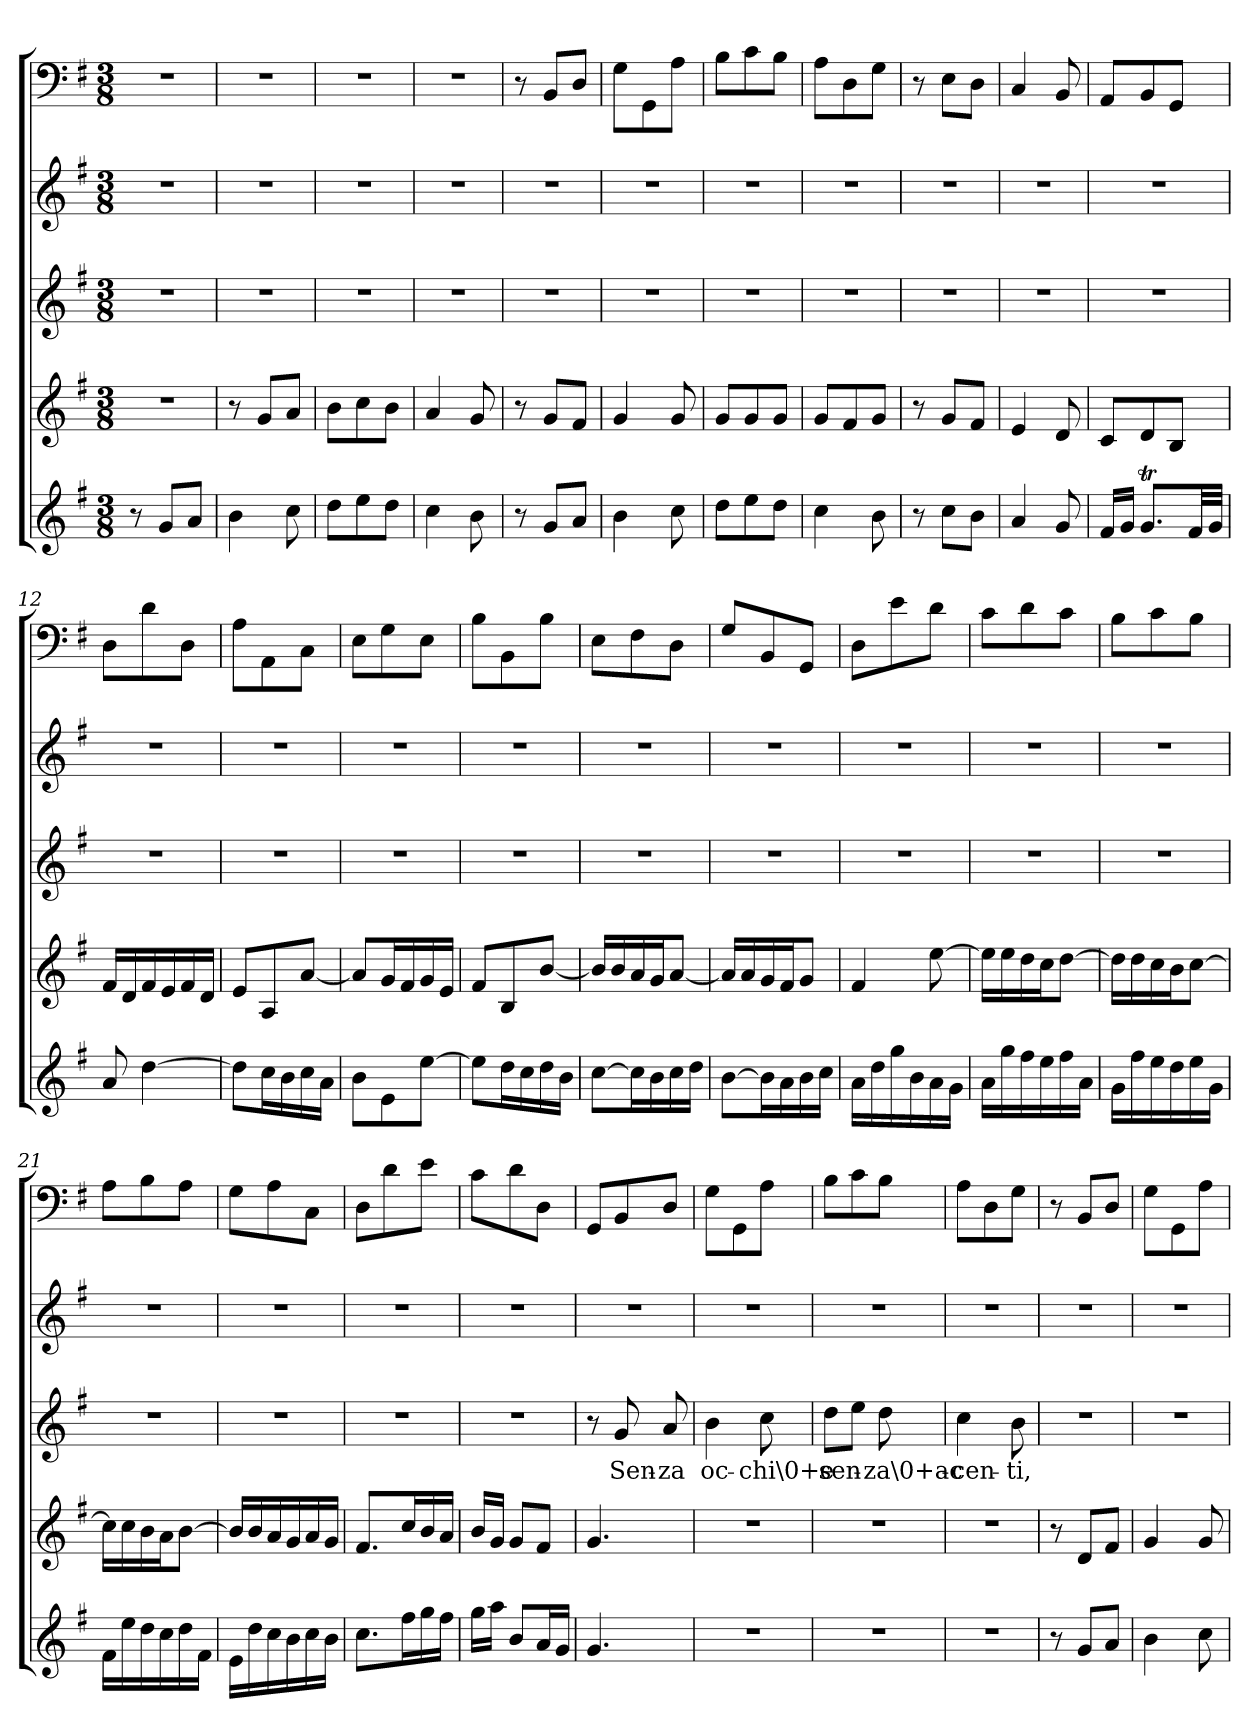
**kern	**kern	**kern	**text	**kern	**kern
*part5	*part4	*part3	*part3	*part2	*part1
*staff5	*staff4	*staff3	*staff3	*staff2	*staff1
*clefG2	*clefG2	*clefG2	*	*clefG2	*clefF4
*k[f#]	*k[f#]	*k[f#]	*	*k[f#]	*k[f#]
*G:	*G:	*G:	*	*G:	*G:
*M3/8	*M3/8	*M3/8	*	*M3/8	*M3/8
=1	=1	=1	=1	=1	=1
8r	4.r	4.r	.	4.r	4.r
8g/L	.	.	.	.	.
8a/J	.	.	.	.	.
=2	=2	=2	=2	=2	=2
4b\	8r	4.r	.	4.r	4.r
.	8g/L	.	.	.	.
8cc\	8a/J	.	.	.	.
=3	=3	=3	=3	=3	=3
8dd\L	8b\L	4.r	.	4.r	4.r
8ee\	8cc\	.	.	.	.
8dd\J	8b\J	.	.	.	.
=4	=4	=4	=4	=4	=4
4cc\	4a/	4.r	.	4.r	4.r
8b\	8g/	.	.	.	.
=5	=5	=5	=5	=5	=5
8r	8r	4.r	.	4.r	8r
8g/L	8g/L	.	.	.	8BB/L
8a/J	8f#/J	.	.	.	8D/J
=6	=6	=6	=6	=6	=6
4b\	4g/	4.r	.	4.r	8G\L
.	.	.	.	.	8GG\
8cc\	8g/	.	.	.	8A\J
=7	=7	=7	=7	=7	=7
8dd\L	8g/L	4.r	.	4.r	8B\L
8ee\	8g/	.	.	.	8c\
8dd\J	8g/J	.	.	.	8B\J
=8	=8	=8	=8	=8	=8
4cc\	8g/L	4.r	.	4.r	8A\L
.	8f#/	.	.	.	8D\
8b\	8g/J	.	.	.	8G\J
=9	=9	=9	=9	=9	=9
8r	8r	4.r	.	4.r	8r
8cc\L	8g/L	.	.	.	8E\L
8b\J	8f#/J	.	.	.	8D\J
=10	=10	=10	=10	=10	=10
4a/	4e/	4.r	.	4.r	4C/
8g/	8d/	.	.	.	8BB/
=11	=11	=11	=11	=11	=11
16f#/LL	8c/L	4.r	.	4.r	8AA/L
16g/JJ	.	.	.	.	.
8.gT/L	8d/	.	.	.	8BB/
.	8B/J	.	.	.	8GG/J
32f#/LL	.	.	.	.	.
32g/JJJ	.	.	.	.	.
=12	=12	=12	=12	=12	=12
8a/	16f#/LL	4.r	.	4.r	8D\L
.	16d/	.	.	.	.
[4dd\	16f#/	.	.	.	8d\
.	16e/	.	.	.	.
.	16f#/	.	.	.	8D\J
.	16d/JJ	.	.	.	.
=13	=13	=13	=13	=13	=13
8dd\L]	8e/L	4.r	.	4.r	8A\L
16cc\L	8A/	.	.	.	8AA\
16b\	.	.	.	.	.
16cc\	[8a/J	.	.	.	8C\J
16a\JJ	.	.	.	.	.
=14	=14	=14	=14	=14	=14
8b\L	8a/L]	4.r	.	4.r	8E\L
8e\	16g/L	.	.	.	8G\
.	16f#/	.	.	.	.
[8ee\J	16g/	.	.	.	8E\J
.	16e/JJ	.	.	.	.
=15	=15	=15	=15	=15	=15
8ee\L]	8f#/L	4.r	.	4.r	8B\L
16dd\L	8B/	.	.	.	8BB\
16cc\	.	.	.	.	.
16dd\	[8b/J	.	.	.	8B\J
16b\JJ	.	.	.	.	.
=16	=16	=16	=16	=16	=16
[8cc\L	16b/LL]	4.r	.	4.r	8E\L
.	16b/	.	.	.	.
16cc\L]	16a/	.	.	.	8F#\
16b\	16g/J	.	.	.	.
16cc\	[8a/J	.	.	.	8D\J
16dd\JJ	.	.	.	.	.
=17	=17	=17	=17	=17	=17
[8b\L	16a/LL]	4.r	.	4.r	8G/L
.	16a/	.	.	.	.
16b\L]	16g/	.	.	.	8BB/
16a\	16f#/J	.	.	.	.
16b\	8g/J	.	.	.	8GG/J
16cc\JJ	.	.	.	.	.
=18	=18	=18	=18	=18	=18
16a\LL	4f#/	4.r	.	4.r	8D\L
16dd\	.	.	.	.	.
16gg\	.	.	.	.	8e\
16b\	.	.	.	.	.
16a\	[8ee\	.	.	.	8d\J
16g\JJ	.	.	.	.	.
=19	=19	=19	=19	=19	=19
16a\LL	16ee\LL]	4.r	.	4.r	8c\L
16gg\	16ee\	.	.	.	.
16ff#\	16dd\	.	.	.	8d\
16ee\	16cc\J	.	.	.	.
16ff#\	[8dd\J	.	.	.	8c\J
16a\JJ	.	.	.	.	.
=20	=20	=20	=20	=20	=20
16g\LL	16dd\LL]	4.r	.	4.r	8B\L
16ff#\	16dd\	.	.	.	.
16ee\	16cc\	.	.	.	8c\
16dd\	16b\J	.	.	.	.
16ee\	[8cc\J	.	.	.	8B\J
16g\JJ	.	.	.	.	.
=21	=21	=21	=21	=21	=21
16f#\LL	16cc\LL]	4.r	.	4.r	8A\L
16ee\	16cc\	.	.	.	.
16dd\	16b\	.	.	.	8B\
16cc\	16a\J	.	.	.	.
16dd\	[8b\J	.	.	.	8A\J
16f#\JJ	.	.	.	.	.
=22	=22	=22	=22	=22	=22
16e\LL	16b/LL]	4.r	.	4.r	8G\L
16dd\	16b/	.	.	.	.
16cc\	16a/	.	.	.	8A\
16b\	16g/	.	.	.	.
16cc\	16a/	.	.	.	8C\J
16b\JJ	16g/JJ	.	.	.	.
=23	=23	=23	=23	=23	=23
8.cc\L	8.f#/L	4.r	.	4.r	8D\L
.	.	.	.	.	8d\
16ff#\L	16cc/L	.	.	.	.
16gg\	16b/	.	.	.	8e\J
16ff#\JJ	16a/JJ	.	.	.	.
=24	=24	=24	=24	=24	=24
16gg\LL	16b/LL	4.r	.	4.r	8c\L
16aa\JJ	16g/JJ	.	.	.	.
8b/L	8g/L	.	.	.	8d\
16a/L	8f#/J	.	.	.	8D\J
16g/JJ	.	.	.	.	.
=25	=25	=25	=25	=25	=25
4.g/	4.g/	8r	.	4.r	8GG/L
.	.	8g/	Sen-	.	8BB/
.	.	8a/	-za	.	8D/J
=26	=26	=26	=26	=26	=26
4.r	4.r	4b\	oc-	4.r	8G\L
.	.	.	.	.	8GG\
.	.	8cc\	-chi\0+e	.	8A\J
=27	=27	=27	=27	=27	=27
4.r	4.r	8dd\L	sen-	4.r	8B\L
.	.	8ee\J	.	.	8c\
.	.	8dd\	-za\0+ac-	.	8B\J
=28	=28	=28	=28	=28	=28
4.r	4.r	4cc\	-cen-	4.r	8A\L
.	.	.	.	.	8D\
.	.	8b\	-ti,	.	8G\J
=29	=29	=29	=29	=29	=29
8r	8r	4.r	.	4.r	8r
8g/L	8d/L	.	.	.	8BB/L
8a/J	8f#/J	.	.	.	8D/J
=30	=30	=30	=30	=30	=30
4b\	4g/	4.r	.	4.r	8G\L
.	.	.	.	.	8GG\
8cc\	8g/	.	.	.	8A\J
=	=	=	=	=	=
*-	*-	*-	*-	*-	*-
